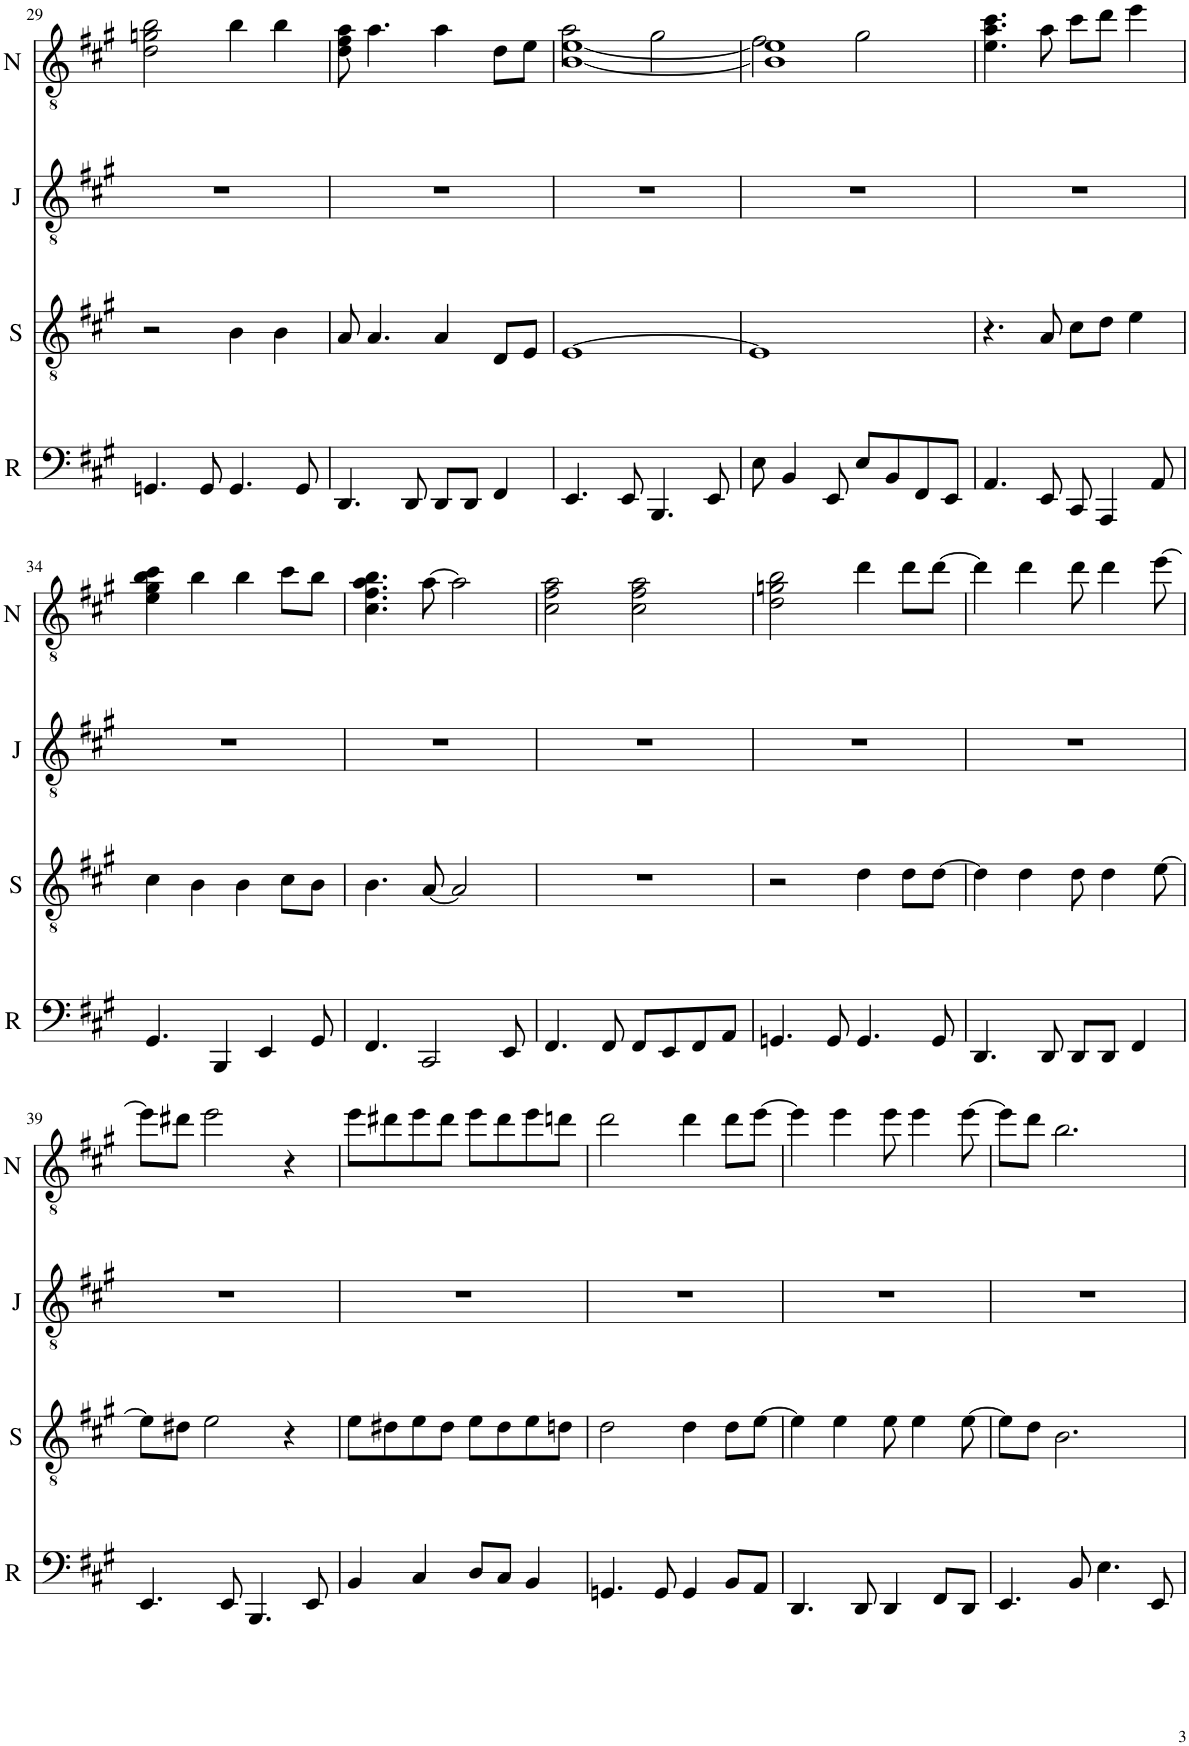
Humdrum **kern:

**kern	**kern	**kern	**kern
*part4	*part3	*part2	*part1
*staff4	*staff3	*staff2	*staff1
*I"Ryan	*I"Steve	*I"Justin	*I"Nate
*I'R	*I'S	*I'J	*I'N
!!LO:PB:g=z
*clefF4	*clefGv2	*clefGv2	*clefGv2
*k[f#c#g#]	*k[f#c#g#]	*k[f#c#g#]	*k[f#c#g#]
*M4/4	*M4/4	*M4/4	*M4/4
*met(c)	*met(c)	*met(c)	*met(c)
=29	=29	=29	=29
4.GGn/	2r	1r	2d\ 2gn\ 2b\
8GG/	.	.	.
4.GG/	4B\	.	4b\
.	4B\	.	4b\
8GG/	.	.	.
=30	=30	=30	=30
4.DD/	8A/	1r	8d\ 8f#\ 8a\
.	4.A/	.	4.a\
8DD/	.	.	.
8DD/L	4A/	.	4a\
8DD/J	.	.	.
4FF#/	8D/L	.	8d\L
.	8E/J	.	8e\J
=31	=31	=31	=31
*	*	*	*^
4.EE/	[1E	1r	[1B [1e	2a\
8EE/	.	.	.	.
4.BBB/	.	.	.	2g#\
8EE/	.	.	.	.
=32	=32	=32	=32	=32
8E\	1E]	1r	1B] 1e]	2f#\
4BB/	.	.	.	.
8EE/	.	.	.	.
8E/L	.	.	.	2g#\
8BB/	.	.	.	.
8FF#/	.	.	.	.
8EE/J	.	.	.	.
*	*	*	*v	*v
=33	=33	=33	=33
4.AA/	4.r	1r	4.e\ 4.a\ 4.cc#\
8EE/	8A/	.	8a\
8CC#/	8c#\L	.	8cc#\L
4AAA/	8d\J	.	8dd\J
.	4e\	.	4ee\
8AA/	.	.	.
!!LO:LB:g=z
=34	=34	=34	=34
4.GG#/	4c#\	1r	4e\ 4g#\ 4b\ 4cc#\
.	4B\	.	4b\
4BBB/	.	.	.
.	4B\	.	4b\
4EE/	.	.	.
.	8c#\L	.	8cc#\L
8GG#/	8B\J	.	8b\J
=35	=35	=35	=35
4.FF#/	4.B\	1r	4.c#\ 4.f#\ 4.a\ 4.b\
2CC#/	[8A/	.	[8a\
.	2A/]	.	2a\]
8EE/	.	.	.
=36	=36	=36	=36
4.FF#/	1r	1r	2c#\ 2f#\ 2a\
8FF#/	.	.	.
8FF#/L	.	.	2c#\ 2f#\ 2a\
8EE/	.	.	.
8FF#/	.	.	.
8AA/J	.	.	.
=37	=37	=37	=37
4.GGn/	2r	1r	2d\ 2gn\ 2b\
8GG/	.	.	.
4.GG/	4d\	.	4dd\
.	8d\L	.	8dd\L
8GG/	[8d\J	.	[8dd\J
=38	=38	=38	=38
4.DD/	4d\]	1r	4dd\]
.	4d\	.	4dd\
8DD/	.	.	.
8DD/L	8d\	.	8dd\
8DD/J	4d\	.	4dd\
4FF#/	.	.	.
.	[8e\	.	[8ee\
!!LO:LB:g=z
=39	=39	=39	=39
4.EE/	8e\L]	1r	8ee\L]
.	8d#X\J	.	8dd#X\J
.	2e\	.	2ee\
8EE/	.	.	.
4.BBB/	.	.	.
.	4r	.	4r
8EE/	.	.	.
=40	=40	=40	=40
4BB/	8e\L	1r	8ee\L
.	8d#X\	.	8dd#X\
4C#/	8e\	.	8ee\
.	8d#\J	.	8dd#\J
8D/L	8e\L	.	8ee\L
8C#/J	8d#\	.	8dd#\
4BB/	8e\	.	8ee\
.	8dn\J	.	8ddn\J
=41	=41	=41	=41
4.GGn/	2d\	1r	2dd\
8GG/	.	.	.
4GG/	4d\	.	4dd\
8BB/L	8d\L	.	8dd\L
8AA/J	[8e\J	.	[8ee\J
=42	=42	=42	=42
4.DD/	4e\]	1r	4ee\]
.	4e\	.	4ee\
8DD/	.	.	.
4DD/	8e\	.	8ee\
.	4e\	.	4ee\
8FF#/L	.	.	.
8DD/J	[8e\	.	[8ee\
=43	=43	=43	=43
4.EE/	8e\L]	1r	8ee\L]
.	8d\J	.	8dd\J
.	2.B\	.	2.b\
8BB/	.	.	.
4.E\	.	.	.
8EE/	.	.	.
=	=	=	=
*-	*-	*-	*-
